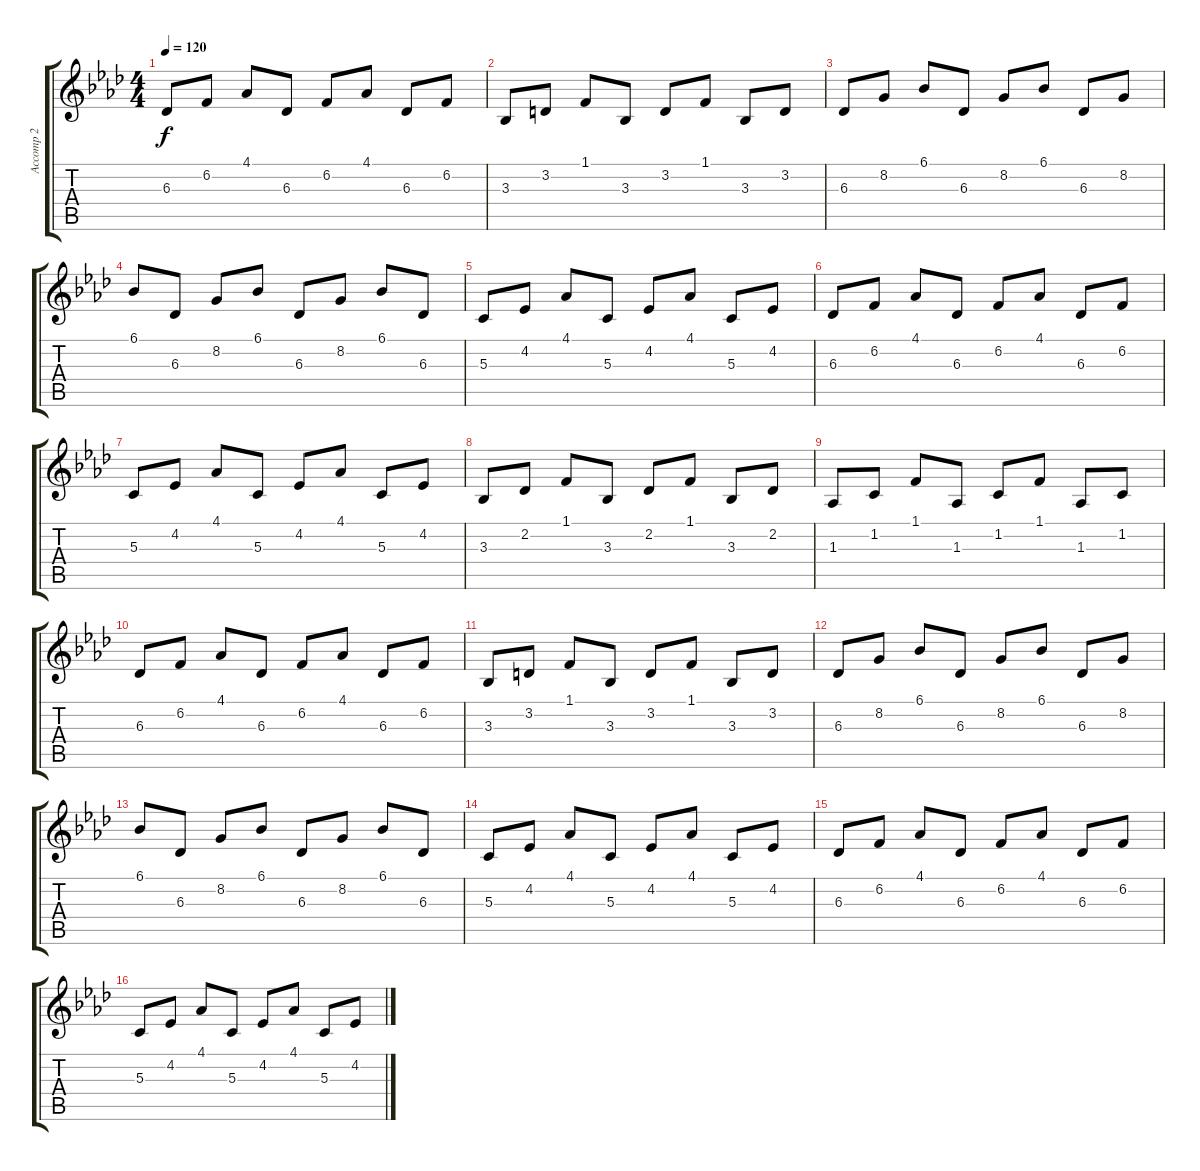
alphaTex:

\track ("Accomp 2" "Accomp 2") {instrument clavinet}
\staff {score tabs}
\tuning (E4 B3 G3 D3 A2 E2) {hide}
\ts (4 4)
\tempo 120
\clef g2
\ks ab
6.3.8{dy f} 6.2.8 4.1.8 6.3.8 6.2.8 4.1.8 6.3.8 6.2.8 |
3.3.8 3.2.8 1.1.8 3.3.8 3.2.8 1.1.8 3.3.8 3.2.8 |
6.3.8 8.2.8 6.1.8 6.3.8 8.2.8 6.1.8 6.3.8 8.2.8 |
6.1.8 6.3.8 8.2.8 6.1.8 6.3.8 8.2.8 6.1.8 6.3.8 |
5.3.8 4.2.8 4.1.8 5.3.8 4.2.8 4.1.8 5.3.8 4.2.8 |
6.3.8 6.2.8 4.1.8 6.3.8 6.2.8 4.1.8 6.3.8 6.2.8 |
5.3.8 4.2.8 4.1.8 5.3.8 4.2.8 4.1.8 5.3.8 4.2.8 |
3.3.8 2.2.8 1.1.8 3.3.8 2.2.8 1.1.8 3.3.8 2.2.8 |
1.3.8 1.2.8 1.1.8 1.3.8 1.2.8 1.1.8 1.3.8 1.2.8 |
6.3.8 6.2.8 4.1.8 6.3.8 6.2.8 4.1.8 6.3.8 6.2.8 |
3.3.8 3.2.8 1.1.8 3.3.8 3.2.8 1.1.8 3.3.8 3.2.8 |
6.3.8 8.2.8 6.1.8 6.3.8 8.2.8 6.1.8 6.3.8 8.2.8 |
6.1.8 6.3.8 8.2.8 6.1.8 6.3.8 8.2.8 6.1.8 6.3.8 |
5.3.8 4.2.8 4.1.8 5.3.8 4.2.8 4.1.8 5.3.8 4.2.8 |
6.3.8 6.2.8 4.1.8 6.3.8 6.2.8 4.1.8 6.3.8 6.2.8 |
5.3.8 4.2.8 4.1.8 5.3.8 4.2.8 4.1.8 5.3.8 4.2.8
